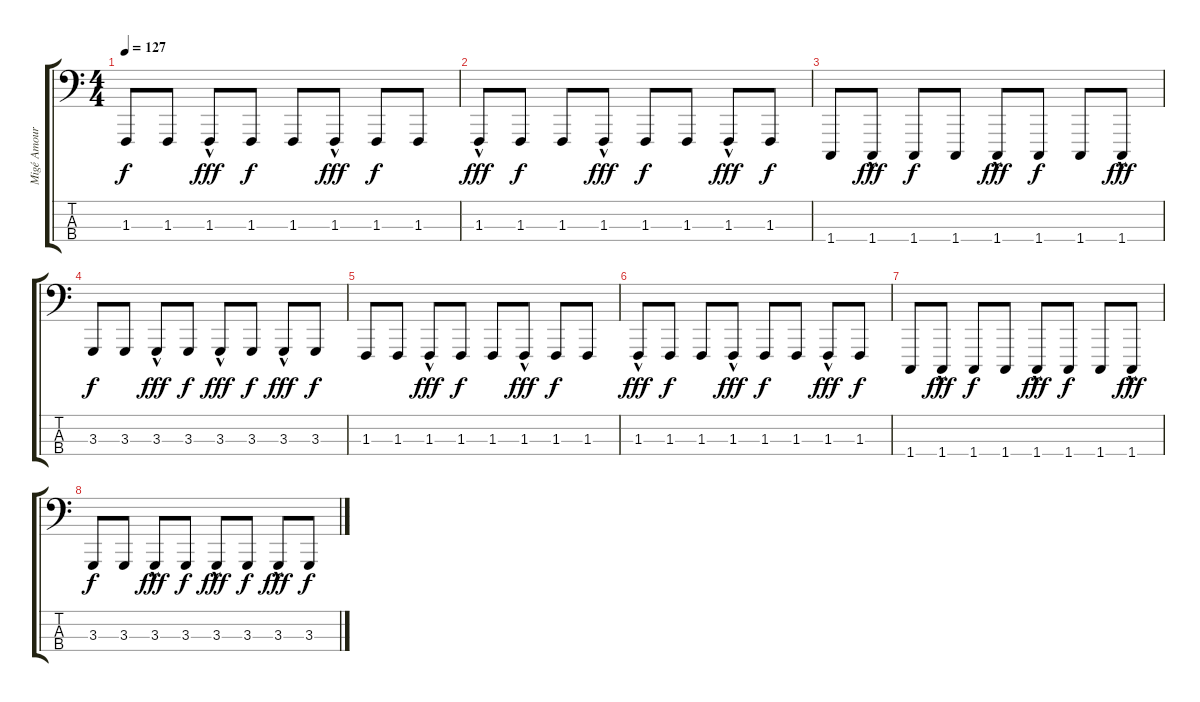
\track ("Migé Amour (FX)" "Migé Amour") {instrument pad5bowed}
\staff {score tabs}
\tuning (D2 A1 E1 B0) {hide}
\ts (4 4)
\tempo 127
\clef f4
\ks c
1.3.8{dy f} 1.3.8 1.3{hac}.8{dy fff} 1.3.8{dy f} 1.3.8 1.3{hac}.8{dy fff} 1.3.8{dy f} 1.3.8 |
1.3{hac}.8{dy fff} 1.3.8{dy f} 1.3.8 1.3{hac}.8{dy fff} 1.3.8{dy f} 1.3.8 1.3{hac}.8{dy fff} 1.3.8{dy f} |
1.4.8 1.4{hac}.8{dy fff} 1.4.8{dy f} 1.4.8 1.4{hac}.8{dy fff} 1.4.8{dy f} 1.4.8 1.4{hac}.8{dy fff} |
3.3.8{dy f} 3.3.8 3.3{hac}.8{dy fff} 3.3.8{dy f} 3.3{hac}.8{dy fff} 3.3.8{dy f} 3.3{hac}.8{dy fff} 3.3.8{dy f} |
1.3.8 1.3.8 1.3{hac}.8{dy fff} 1.3.8{dy f} 1.3.8 1.3{hac}.8{dy fff} 1.3.8{dy f} 1.3.8 |
1.3{hac}.8{dy fff} 1.3.8{dy f} 1.3.8 1.3{hac}.8{dy fff} 1.3.8{dy f} 1.3.8 1.3{hac}.8{dy fff} 1.3.8{dy f} |
1.4.8 1.4{hac}.8{dy fff} 1.4.8{dy f} 1.4.8 1.4{hac}.8{dy fff} 1.4.8{dy f} 1.4.8 1.4{hac}.8{dy fff} |
3.3.8{dy f} 3.3.8 3.3{hac}.8{dy fff} 3.3.8{dy f} 3.3{hac}.8{dy fff} 3.3.8{dy f} 3.3{hac}.8{dy fff} 3.3.8{dy f}
